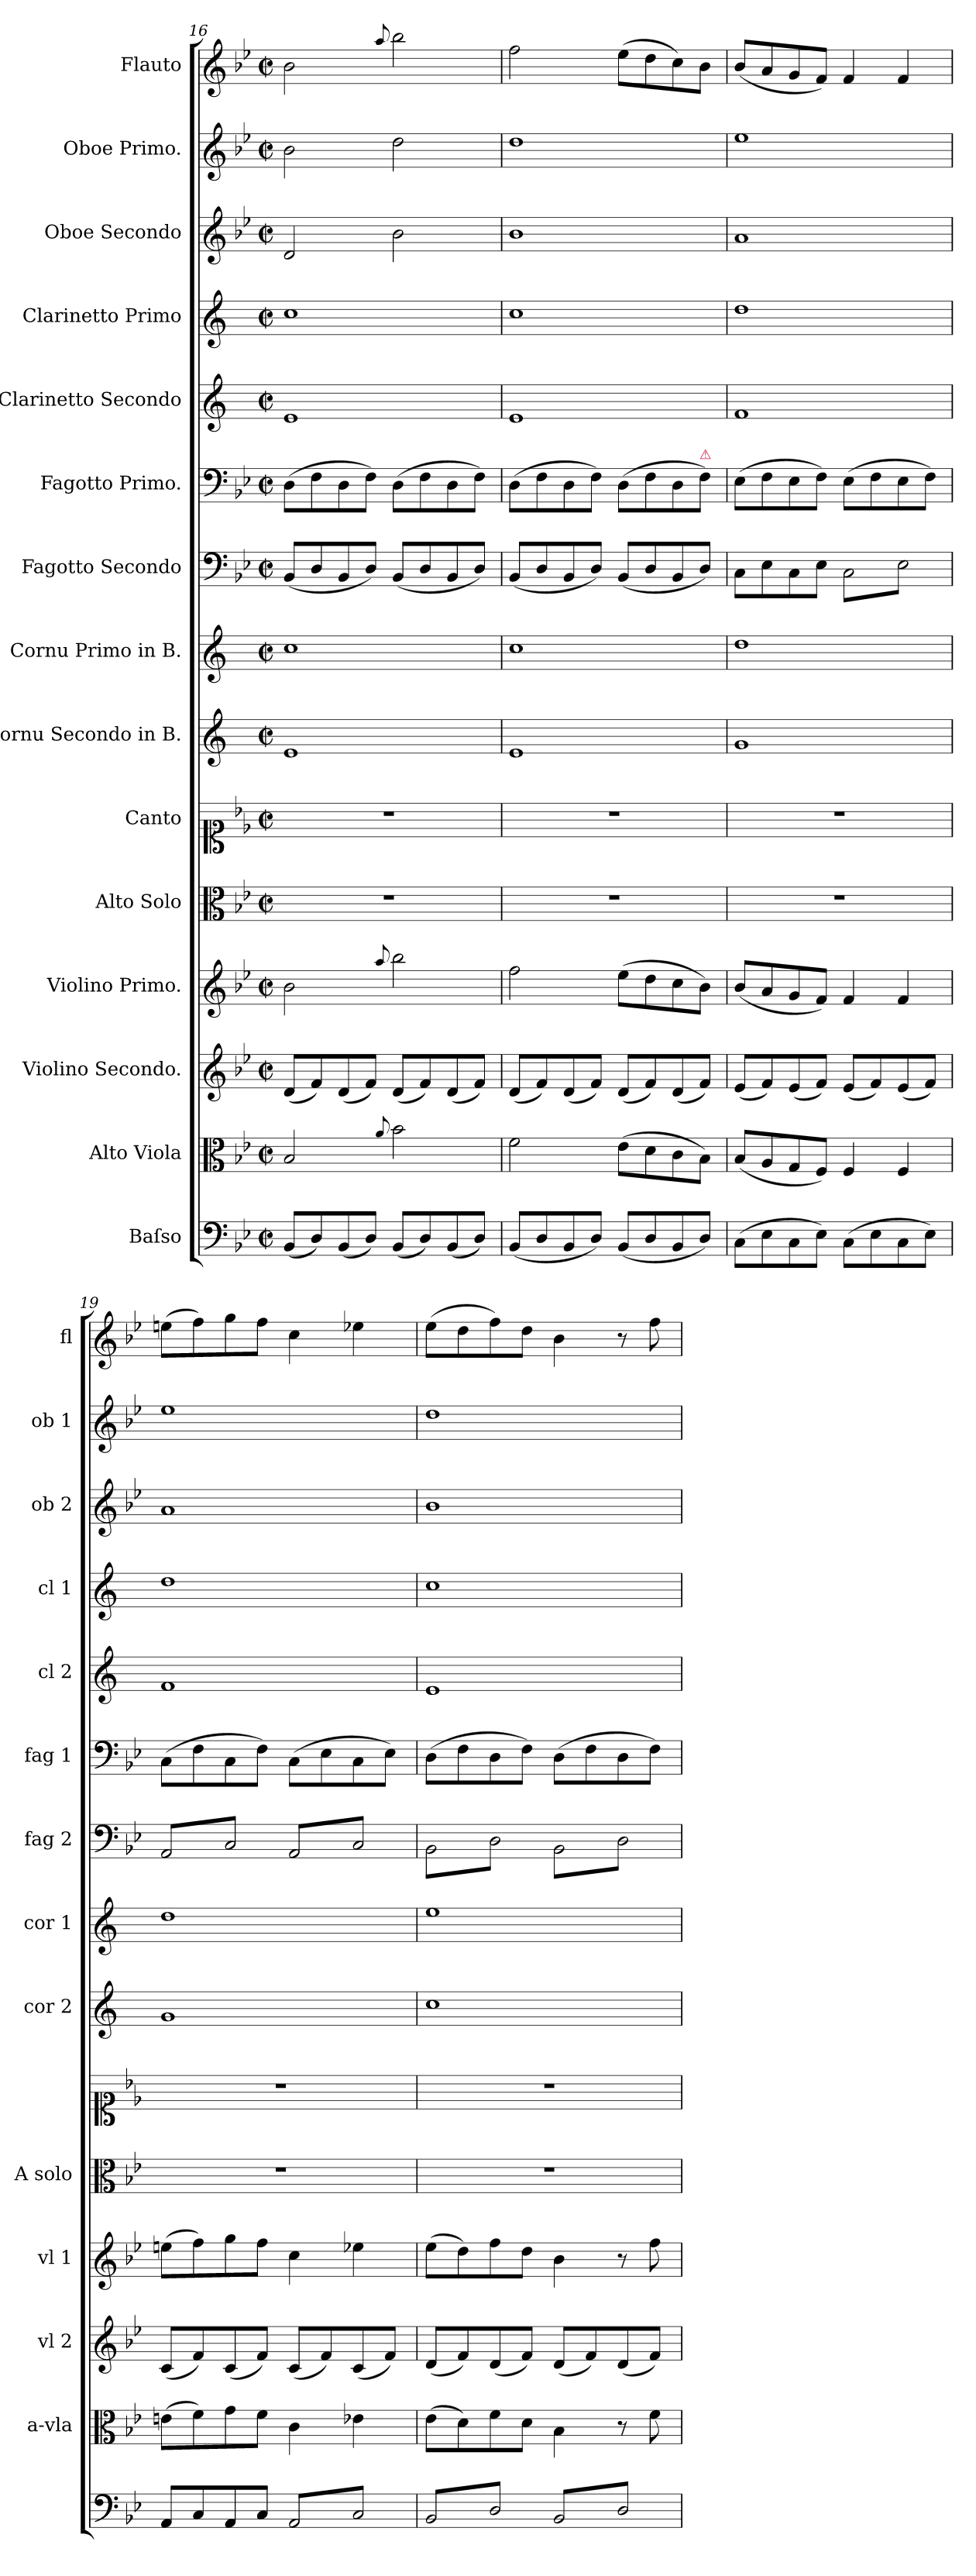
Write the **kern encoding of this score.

**kern	**dynam	**kern	**dynam	**kern	**dynam	**kern	**dynam	**kern	**kern	**kern	**kern	**dynam	**kern	**dynam	**kern	**dynam	**kern	**dynam	**kern	**dynam	**kern	**dynam	**kern	**dynam	**kern	**dynam
*part15	*part15	*part14	*part14	*part13	*part13	*part12	*part12	*part11	*part10	*part9	*part8	*part8	*part7	*part7	*part6	*part6	*part5	*part5	*part4	*part4	*part3	*part3	*part2	*part2	*part1	*part1
*staff15	*staff15	*staff14	*staff14	*staff13	*staff13	*staff12	*staff12	*staff11	*staff10	*staff9	*staff8	*staff8	*staff7	*staff7	*staff6	*staff6	*staff5	*staff5	*staff4	*staff4	*staff3	*staff3	*staff2	*staff2	*staff1	*staff1
*I"Baſso	*	*I"Alto Viola	*	*I"Violino Secondo.	*	*I"Violino Primo.	*	*I"Alto Solo	*I"Canto	*I"Cornu Secondo in B.	*I"Cornu Primo in B.	*	*I"Fagotto Secondo	*	*I"Fagotto Primo.	*	*I"Clarinetto Secondo	*	*I"Clarinetto Primo	*	*I"Oboe Secondo	*	*I"Oboe Primo.	*	*I"Flauto	*
*	*	*I'a-vla	*	*I'vl 2	*	*I'vl 1	*	*I'A solo	*	*I'cor 2	*I'cor 1	*	*I'fag 2	*	*I'fag 1	*	*I'cl 2	*	*I'cl 1	*	*I'ob 2	*	*I'ob 1	*	*I'fl	*
*clefF4	*	*clefC3	*	*clefG2	*	*clefG2	*	*clefC3	*clefC1	*clefG2	*clefG2	*	*clefF4	*	*clefF4	*	*clefG2	*	*clefG2	*	*clefG2	*	*clefG2	*	*clefG2	*
*	*	*	*	*	*	*	*	*	*	*ITrd1c2	*ITrd1c2	*	*	*	*	*	*ITrd1c2	*	*ITrd1c2	*	*	*	*	*	*	*
*k[b-e-]	*	*k[b-e-]	*	*k[b-e-]	*	*k[b-e-]	*	*k[b-e-]	*k[b-e-]	*k[b-e-]	*k[b-e-]	*	*k[b-e-]	*	*k[b-e-]	*	*k[b-e-]	*	*k[b-e-]	*	*k[b-e-]	*	*k[b-e-]	*	*k[b-e-]	*
*B-:	*	*B-:	*	*B-:	*	*B-:	*	*B-:	*B-:	*B-:	*B-:	*	*B-:	*	*B-:	*	*B-:	*	*B-:	*	*B-:	*	*B-:	*	*B-:	*
*M2/2	*	*M2/2	*	*M2/2	*	*M2/2	*	*M2/2	*M2/2	*M2/2	*M2/2	*	*M2/2	*	*M2/2	*	*M2/2	*	*M2/2	*	*M2/2	*	*M2/2	*	*M2/2	*
*met(c|)	*	*met(c|)	*	*met(c|)	*	*met(c|)	*	*met(c|)	*met(c|)	*met(c|)	*met(c|)	*	*met(c|)	*	*met(c|)	*	*met(c|)	*	*met(c|)	*	*met(c|)	*	*met(c|)	*	*met(c|)	*
=16	=16	=16	=16	=16	=16	=16	=16	=16	=16	=16	=16	=16	=16	=16	=16	=16	=16	=16	=16	=16	=16	=16	=16	=16	=16	=16
!	!LO:DY:b	!	!LO:DY:b	!	!LO:DY:b	!	!	!	!	!	!	!LO:DY:b	!	!LO:DY:b	!	!	!	!	!	!LO:DY:b	!	!	!	!LO:DY:b	!	!
*	*	*	*	*	*	*	*	*	*	*	*	*	*	*	*	*	*^	*	*	*	*	*	*	*	*	*
(8BB-/L	for	2B-/	for	(8d/L	for	2b-\	.	1r	1r	1d	1b-	for	(8BB-/L	for	(8D\L	.	1d	2..ryy	.	1b-	for	2d/	.	2b-\	for	2b-\	.
8D/)	.	.	.	8f/)	.	.	.	.	.	.	.	.	8D/	.	8F\	.	.	.	.	.	.	.	.	.	.	.	.
!	!	!	!	!	!	!	!	!	!	!	!	!	!	!	!	!LO:DY:b	!	!	!	!	!	!	!	!	!	!	!
(8BB-/	.	.	.	(8d/	.	.	.	.	.	.	.	.	8BB-/	.	8D\	for	.	.	.	.	.	.	.	.	.	.	.
8D/J)	.	.	.	8f/J)	.	.	.	.	.	.	.	.	8D/J)	.	8F\J)	.	.	.	.	.	.	.	.	.	.	.	.
.	.	8qqa/	.	.	.	8qqaa/	.	.	.	.	.	.	.	.	.	.	.	.	.	.	.	.	.	.	.	8qqaa/	.
!	!	!	!	!	!	!	!LO:DY:b	!	!	!	!	!	!	!	!	!	!	!	!	!	!	!	!LO:DY:b	!	!	!	!LO:DY:b
(8BB-/L	.	2b-\	.	(8d/L	.	2bb-\	for&colon;	.	.	.	.	.	(8BB-/L	.	(8D\L	.	.	.	.	.	.	2b-\	for	2dd\	.	2bb-\	for
8D/)	.	.	.	8f/)	.	.	.	.	.	.	.	.	8D/	.	8F\	.	.	.	.	.	.	.	.	.	.	.	.
(8BB-/	.	.	.	(8d/	.	.	.	.	.	.	.	.	8BB-/	.	8D\	.	.	.	.	.	.	.	.	.	.	.	.
!	!	!	!	!	!	!	!	!	!	!	!	!	!	!	!	!	!	!	!LO:DY:b	!	!	!	!	!	!	!	!
8D/J)	.	.	.	8f/J)	.	.	.	.	.	.	.	.	8D/J)	.	8F\J)	.	.	8ryy	for	.	.	.	.	.	.	.	.
*	*	*	*	*	*	*	*	*	*	*	*	*	*	*	*	*	*v	*v	*	*	*	*	*	*	*	*	*
=17	=17	=17	=17	=17	=17	=17	=17	=17	=17	=17	=17	=17	=17	=17	=17	=17	=17	=17	=17	=17	=17	=17	=17	=17	=17	=17
(8BB-/L	.	2f\	.	(8d/L	.	2ff\	.	1r	1r	1d	1b-	.	(8BB-/L	.	(8D\L	.	1d	.	1b-	.	1b-	.	1dd	.	2ff\	.
8D/	.	.	.	8f/)	.	.	.	.	.	.	.	.	8D/	.	8F\	.	.	.	.	.	.	.	.	.	.	.
8BB-/	.	.	.	(8d/	.	.	.	.	.	.	.	.	8BB-/	.	8D\	.	.	.	.	.	.	.	.	.	.	.
8D/J)	.	.	.	8f/J)	.	.	.	.	.	.	.	.	8D/J)	.	8F\J)	.	.	.	.	.	.	.	.	.	.	.
(8BB-/L	.	(8e-\L	.	(8d/L	.	(8ee-\L	.	.	.	.	.	.	(8BB-/L	.	(8D\L	.	.	.	.	.	.	.	.	.	(8ee-\L	.
8D/	.	8d\	.	8f/)	.	8dd\	.	.	.	.	.	.	8D/	.	8F\	.	.	.	.	.	.	.	.	.	8dd\	.
8BB-/	.	8c\	.	(8d/	.	8cc\	.	.	.	.	.	.	8BB-/	.	8D\	.	.	.	.	.	.	.	.	.	8cc\)	.
!	!	!	!	!	!	!	!	!	!	!	!	!	!	!	!LO:TX:a:color=crimson:t=⚠	!	!	!	!	!	!	!	!	!	!	!
8D/J)	.	8B-\J)	.	8f/J)	.	8b-\J)	.	.	.	.	.	.	8D/J)	.	8F\J)	.	.	.	.	.	.	.	.	.	8b-\J	.
=18	=18	=18	=18	=18	=18	=18	=18	=18	=18	=18	=18	=18	=18	=18	=18	=18	=18	=18	=18	=18	=18	=18	=18	=18	=18	=18
(8C\L	.	(8B-/L	.	(8e-/L	.	(8b-/L	.	1r	1r	1f	1cc	.	8C\L	.	(8E-\L	.	1e-	.	1cc	.	1a	.	1ee-	.	(8b-/L	.
8E-\	.	8A/	.	8f/)	.	8a/	.	.	.	.	.	.	8E-\	.	8F\	.	.	.	.	.	.	.	.	.	8a/	.
8C\	.	8G/	.	(8e-/	.	8g/	.	.	.	.	.	.	8C\	.	8E-\	.	.	.	.	.	.	.	.	.	8g/	.
8E-\J)	.	8F/J)	.	8f/J)	.	8f/J)	.	.	.	.	.	.	8E-\J	.	8F\J)	.	.	.	.	.	.	.	.	.	8f/J)	.
*	*	*	*	*	*	*	*	*	*	*	*	*	*tremolo	*	*	*	*	*	*	*	*	*	*	*	*	*
(8C\L	.	4F/	.	(8e-/L	.	4f/	.	.	.	.	.	.	8C\L	.	(8E-\L	.	.	.	.	.	.	.	.	.	4f/	.
8E-\	.	.	.	8f/)	.	.	.	.	.	.	.	.	8E-\	.	8F\	.	.	.	.	.	.	.	.	.	.	.
8C\	.	4F/	.	(8e-/	.	4f/	.	.	.	.	.	.	8C\	.	8E-\	.	.	.	.	.	.	.	.	.	4f/	.
8E-\J)	.	.	.	8f/J)	.	.	.	.	.	.	.	.	8E-\J	.	8F\J)	.	.	.	.	.	.	.	.	.	.	.
=19	=19	=19	=19	=19	=19	=19	=19	=19	=19	=19	=19	=19	=19	=19	=19	=19	=19	=19	=19	=19	=19	=19	=19	=19	=19	=19
8AA/L	.	(8en\L	.	(8c/L	.	(8een\L	.	1r	1r	1f	1cc	.	8AA/L	.	(8C\L	.	1e-	.	1cc	.	1a	.	1ee-	.	(8een\L	.
8C/	.	8f\)	.	8f/)	.	8ff\)	.	.	.	.	.	.	8C/	.	8F\	.	.	.	.	.	.	.	.	.	8ff\)	.
8AA/	.	8g\	.	(8c/	.	8gg\	.	.	.	.	.	.	8AA/	.	8C\	.	.	.	.	.	.	.	.	.	8gg\	.
8C/J	.	8f\J	.	8f/J)	.	8ff\J	.	.	.	.	.	.	8C/J	.	8F\J)	.	.	.	.	.	.	.	.	.	8ff\J	.
*tremolo	*	*	*	*	*	*	*	*	*	*	*	*	*	*	*	*	*	*	*	*	*	*	*	*	*	*
8AA/L	.	4c\	.	(8c/L	.	4cc\	.	.	.	.	.	.	8AA/L	.	(8C\L	.	.	.	.	.	.	.	.	.	4cc\	.
8C/	.	.	.	8f/)	.	.	.	.	.	.	.	.	8C/	.	8E-\	.	.	.	.	.	.	.	.	.	.	.
8AA/	.	4e-X\	.	(8c/	.	4ee-X\	.	.	.	.	.	.	8AA/	.	8C\	.	.	.	.	.	.	.	.	.	4ee-X\	.
8C/J	.	.	.	8f/J)	.	.	.	.	.	.	.	.	8C/J	.	8E-\J)	.	.	.	.	.	.	.	.	.	.	.
=20	=20	=20	=20	=20	=20	=20	=20	=20	=20	=20	=20	=20	=20	=20	=20	=20	=20	=20	=20	=20	=20	=20	=20	=20	=20	=20
8BB-/L	.	(8e-\L	.	(8d/L	.	(8ee-\L	.	1r	1r	1b-	1dd	.	8BB-\L	.	(8D\L	.	1d	.	1b-	.	1b-	.	1dd	.	(8ee-\L	.
8D/	.	8d\)	.	8f/)	.	8dd\)	.	.	.	.	.	.	8D\	.	8F\	.	.	.	.	.	.	.	.	.	8dd\	.
8BB-/	.	8f\	.	(8d/	.	8ff\	.	.	.	.	.	.	8BB-\	.	8D\	.	.	.	.	.	.	.	.	.	8ff\)	.
8D/J	.	8d\J	.	8f/J)	.	8dd\J	.	.	.	.	.	.	8D\J	.	8F\J)	.	.	.	.	.	.	.	.	.	8dd\J	.
8BB-/L	.	4B-\	.	(8d/L	.	4b-\	.	.	.	.	.	.	8BB-\L	.	(8D\L	.	.	.	.	.	.	.	.	.	4b-\	.
8D/	.	.	.	8f/)	.	.	.	.	.	.	.	.	8D\	.	8F\	.	.	.	.	.	.	.	.	.	.	.
8BB-/	.	8r	.	(8d/	.	8r	.	.	.	.	.	.	8BB-\	.	8D\	.	.	.	.	.	.	.	.	.	8r	.
8D/J	.	8f\	.	8f/J)	.	8ff\	.	.	.	.	.	.	8D\J	.	8F\J)	.	.	.	.	.	.	.	.	.	8ff\	.
*	*	*	*	*	*	*	*	*	*	*	*	*	*Xtremolo	*	*	*	*	*	*	*	*	*	*	*	*	*
*Xtremolo	*	*	*	*	*	*	*	*	*	*	*	*	*	*	*	*	*	*	*	*	*	*	*	*	*	*
.	.	.	.	.	.	.	.	.	.	.	.	.	.	.	.	.	.	.	.	.	.	.	.	.	.	.
.	.	.	.	.	.	.	.	.	.	.	.	.	.	.	.	.	.	.	.	.	.	.	.	.	.	.
=	=	=	=	=	=	=	=	=	=	=	=	=	=	=	=	=	=	=	=	=	=	=	=	=	=	=
*-	*-	*-	*-	*-	*-	*-	*-	*-	*-	*-	*-	*-	*-	*-	*-	*-	*-	*-	*-	*-	*-	*-	*-	*-	*-	*-
